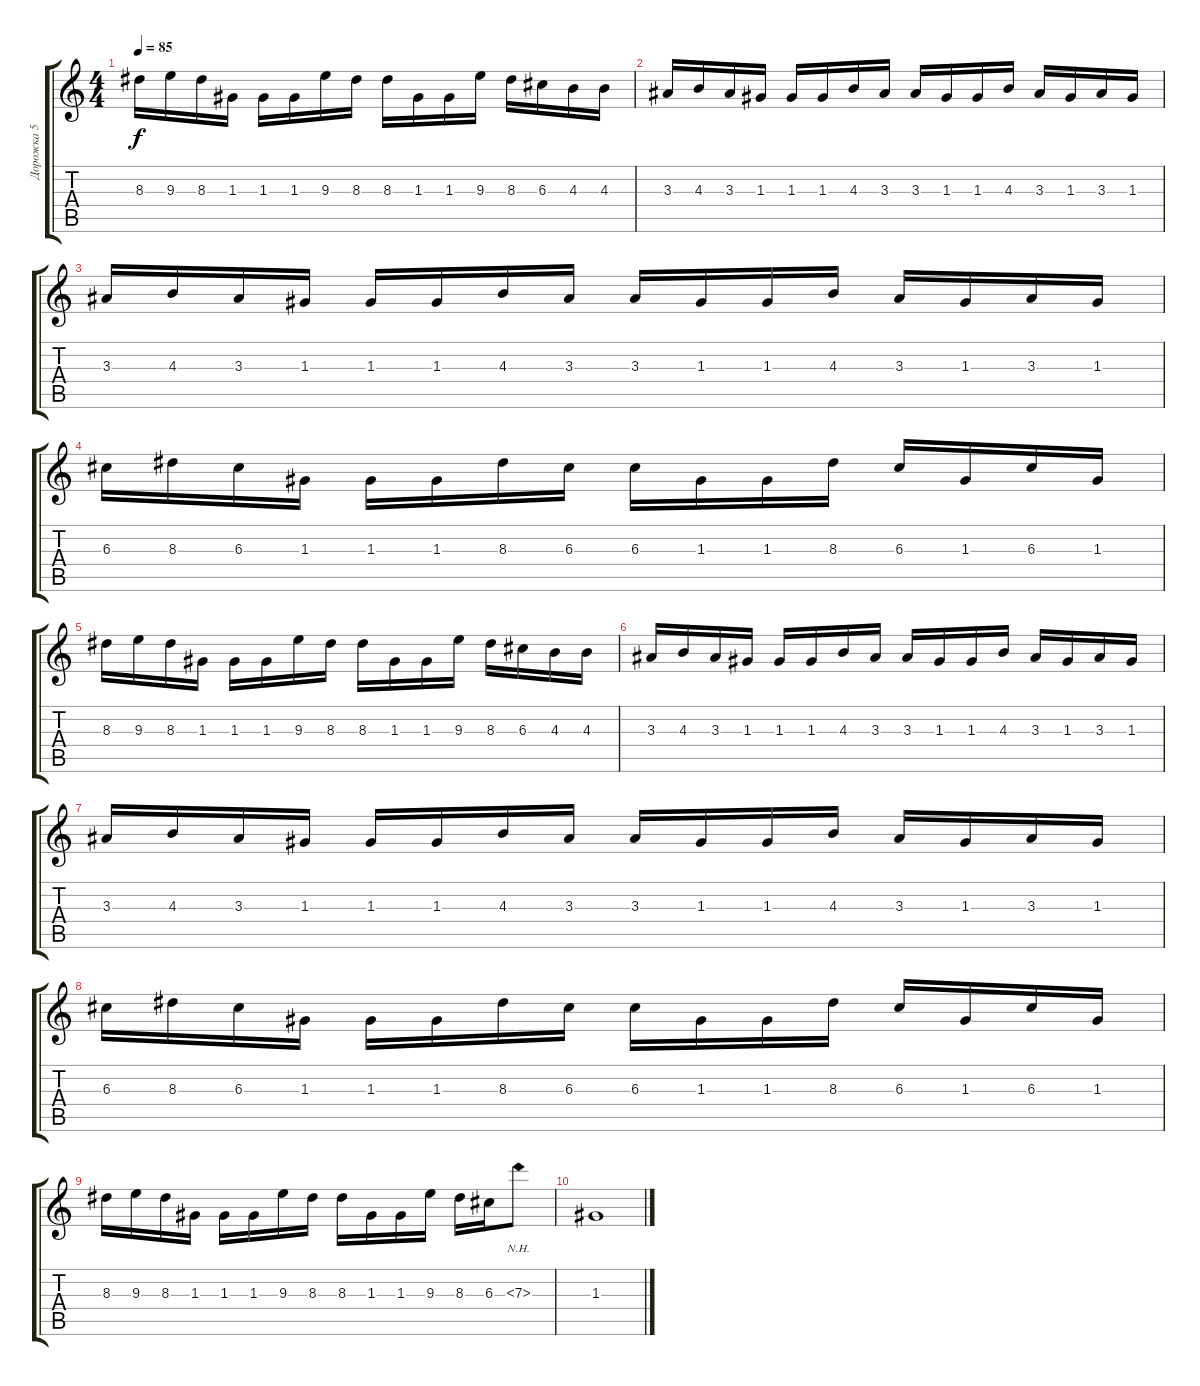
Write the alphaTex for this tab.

\track ("Дорожка 5" "Дорожка 5") {instrument overdrivenguitar}
\staff {score tabs}
\tuning (E4 B3 G3 D3 A2 E2) {hide}
\ts (4 4)
\tempo 85
\clef g2
\ks c
8.3.16{dy f} 9.3.16 8.3.16 1.3.16 1.3.16 1.3.16 9.3.16 8.3.16 8.3.16 1.3.16 1.3.16 9.3.16 8.3.16 6.3.16 4.3.16 4.3.16 |
3.3.16 4.3.16 3.3.16 1.3.16 1.3.16 1.3.16 4.3.16 3.3.16 3.3.16 1.3.16 1.3.16 4.3.16 3.3.16 1.3.16 3.3.16 1.3.16 |
3.3.16 4.3.16 3.3.16 1.3.16 1.3.16 1.3.16 4.3.16 3.3.16 3.3.16 1.3.16 1.3.16 4.3.16 3.3.16 1.3.16 3.3.16 1.3.16 |
6.3.16 8.3.16 6.3.16 1.3.16 1.3.16 1.3.16 8.3.16 6.3.16 6.3.16 1.3.16 1.3.16 8.3.16 6.3.16 1.3.16 6.3.16 1.3.16 |
8.3.16 9.3.16 8.3.16 1.3.16 1.3.16 1.3.16 9.3.16 8.3.16 8.3.16 1.3.16 1.3.16 9.3.16 8.3.16 6.3.16 4.3.16 4.3.16 |
3.3.16 4.3.16 3.3.16 1.3.16 1.3.16 1.3.16 4.3.16 3.3.16 3.3.16 1.3.16 1.3.16 4.3.16 3.3.16 1.3.16 3.3.16 1.3.16 |
3.3.16 4.3.16 3.3.16 1.3.16 1.3.16 1.3.16 4.3.16 3.3.16 3.3.16 1.3.16 1.3.16 4.3.16 3.3.16 1.3.16 3.3.16 1.3.16 |
6.3.16 8.3.16 6.3.16 1.3.16 1.3.16 1.3.16 8.3.16 6.3.16 6.3.16 1.3.16 1.3.16 8.3.16 6.3.16 1.3.16 6.3.16 1.3.16 |
8.3.16 9.3.16 8.3.16 1.3.16 1.3.16 1.3.16 9.3.16 8.3.16 8.3.16 1.3.16 1.3.16 9.3.16 8.3.16 6.3.16 7.3{nh}.8 |
1.3.1
